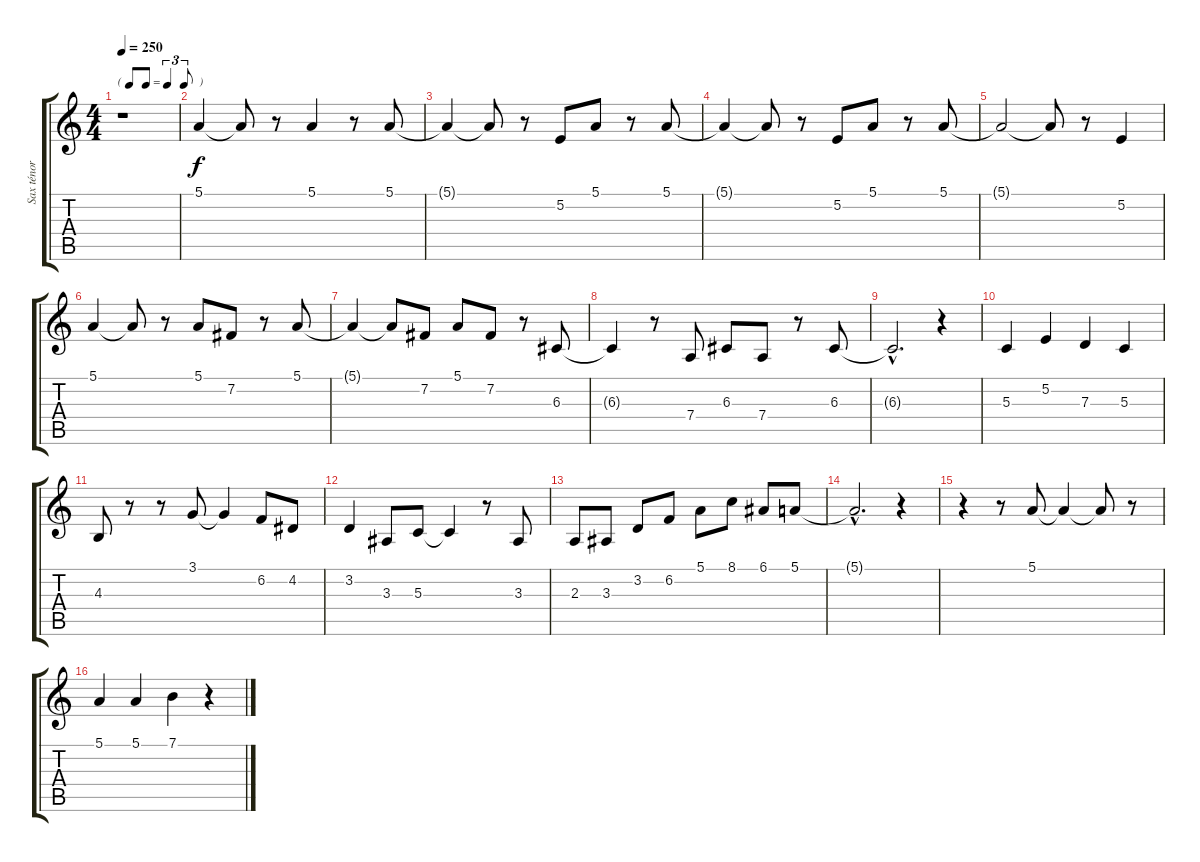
\track ("Sax ténor" "Sax ténor") {instrument tenorsax}
\staff {score tabs}
\tuning (E4 B3 G3 D3 A2 E2) {hide}
\ts (4 4)
\tf triplet8th
\tempo 250
\clef g2
\ks c
r.1{dy f instrument tenorsax} |
5.1.4 5.1{t}.8 r.8 5.1.4 r.8 5.1.8 |
5.1{t}.4 5.1{t}.8 r.8 5.2.8 5.1.8 r.8 5.1.8 |
5.1{t}.4 5.1{t}.8 r.8 5.2.8 5.1.8 r.8 5.1.8 |
5.1{t}.2 5.1{t}.8 r.8 5.2.4 |
5.1.4 5.1{t}.8 r.8 5.1.8 7.2.8 r.8 5.1.8 |
5.1{t}.4 5.1{t}.8 7.2.8 5.1.8 7.2.8 r.8 6.3.8 |
6.3{t}.4 r.8 7.4.8 6.3.8 7.4.8 r.8 6.3.8 |
6.3{hac t}.2{d} r.4 |
5.3.4 5.2.4 7.3.4 5.3.4 |
4.3.8 r.8 r.8 3.1.8 3.1{t}.4 6.2.8 4.2.8 |
3.2.4 3.3.8 5.3.8 5.3{t}.4 r.8 3.3.8 |
2.3.8 3.3.8 3.2.8 6.2.8 5.1.8 8.1.8 6.1.8 5.1.8 |
5.1{hac t}.2{d} r.4 |
r.4 r.8 5.1.8 5.1{t}.4 5.1{t}.8 r.8 |
5.1.4 5.1.4 7.1.4 r.4
